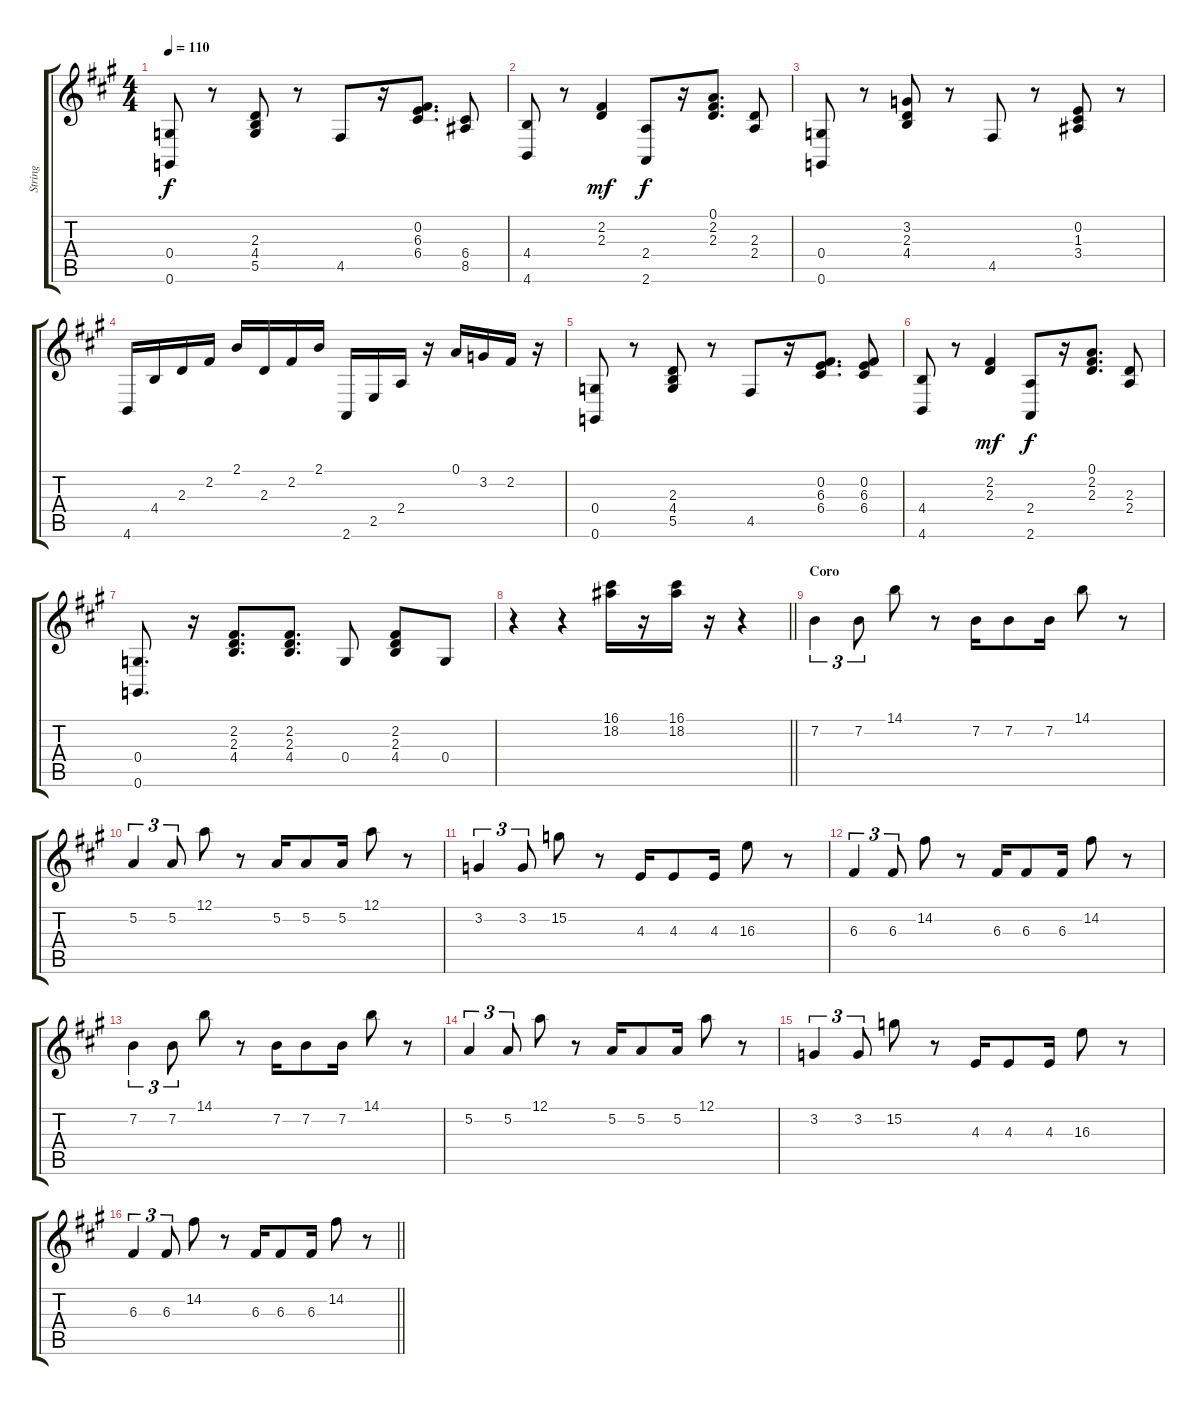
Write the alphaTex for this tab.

\track ("String" "String") {instrument stringensemble1}
\staff {score tabs}
\tuning (A4 E4 C4 G3 D3 G2) {hide}
\ts (4 4)
\tempo 110
\clef g2
\ks a
(0.4 0.6).8{dy f} r.8 (2.3 4.4 5.5).8 r.8 4.5.8 r.16 (0.2 6.3 6.4).8{d} (6.4 8.5).8 |
(4.4 4.6).8 r.8 (2.2 2.3).4{dy mf} (2.4 2.6).8{dy f} r.16 (0.1 2.2 2.3).8{d} (2.3 2.4).8 |
(0.4 0.6).8 r.8 (3.2 2.3 4.4).8 r.8 4.5.8 r.8 (0.2 1.3 3.4).8 r.8 |
4.6.16 4.4.16 2.3.16 2.2.16 2.1.16 2.3.16 2.2.16 2.1.16 2.6.16 2.5.16 2.4.16 r.16 0.1.16 3.2.16 2.2.16 r.16 |
(0.4 0.6).8 r.8 (2.3 4.4 5.5).8 r.8 4.5.8 r.16 (0.2 6.3 6.4).8{d} (0.2 6.3 6.4).8 |
(4.4 4.6).8 r.8 (2.2 2.3).4{dy mf} (2.4 2.6).8{dy f} r.16 (0.1 2.2 2.3).8{d} (2.3 2.4).8 |
(0.4 0.6).8{d} r.16 (2.2 2.3 4.4).8{d} (2.2 2.3 4.4).8{d} 0.4.8 (2.2 2.3 4.4).8 0.4.8 |
\barLineRight lightlight
r.4 r.4 (16.1 18.2).16 r.16 (16.1 18.2).16 r.16 r.4 |
\section ("" "Coro")
7.2.4{tu (3 2)} 7.2.8{tu (3 2)} 14.1.8 r.8 7.2.16 7.2.8 7.2.16 14.1.8 r.8 |
5.2.4{tu (3 2)} 5.2.8{tu (3 2)} 12.1.8 r.8 5.2.16 5.2.8 5.2.16 12.1.8 r.8 |
3.2.4{tu (3 2)} 3.2.8{tu (3 2)} 15.2.8 r.8 4.3.16 4.3.8 4.3.16 16.3.8 r.8 |
6.3.4{tu (3 2)} 6.3.8{tu (3 2)} 14.2.8 r.8 6.3.16 6.3.8 6.3.16 14.2.8 r.8 |
7.2.4{tu (3 2)} 7.2.8{tu (3 2)} 14.1.8 r.8 7.2.16 7.2.8 7.2.16 14.1.8 r.8 |
5.2.4{tu (3 2)} 5.2.8{tu (3 2)} 12.1.8 r.8 5.2.16 5.2.8 5.2.16 12.1.8 r.8 |
3.2.4{tu (3 2)} 3.2.8{tu (3 2)} 15.2.8 r.8 4.3.16 4.3.8 4.3.16 16.3.8 r.8 |
\barLineRight lightlight
6.3.4{tu (3 2)} 6.3.8{tu (3 2)} 14.2.8 r.8 6.3.16 6.3.8 6.3.16 14.2.8 r.8
